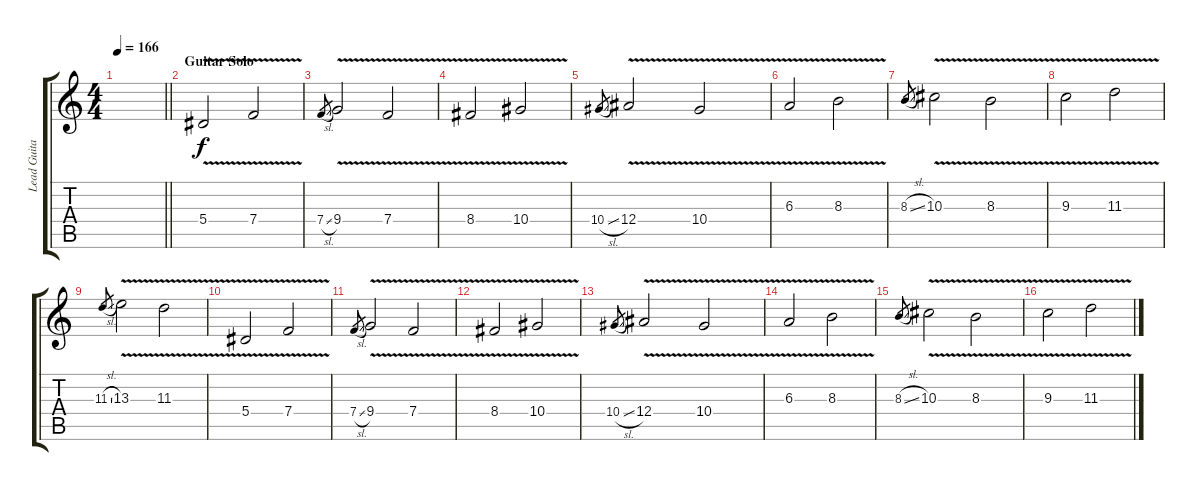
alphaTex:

\track ("Lead Guitar 3" "Lead Guita") {instrument overdrivenguitar}
\staff {score tabs}
\tuning (C4 G3 Eb3 Bb2 F2 C2) {hide}
\ts (4 4)
\tempo 166
\clef g2
\barLineRight lightlight
\ks c
|
\section ("" "Guitar Solo")
5.4{v}.2 7.4{v}.2 |
7.4{sl}.8{gr} 9.4{v}.2 7.4{v}.2 |
8.4{v}.2 10.4{v}.2 |
10.4{sl}.8{gr} 12.4{v}.2 10.4{v}.2 |
6.3{v}.2 8.3{v}.2 |
8.3{sl}.8{gr} 10.3{v}.2 8.3{v}.2 |
9.3{v}.2 11.3{v}.2 |
11.3{sl}.8{gr} 13.3{v}.2 11.3{v}.2 |
5.4{v}.2 7.4{v}.2 |
7.4{sl}.8{gr} 9.4{v}.2 7.4{v}.2 |
8.4{v}.2 10.4{v}.2 |
10.4{sl}.8{gr} 12.4{v}.2 10.4{v}.2 |
6.3{v}.2 8.3{v}.2 |
8.3{sl}.8{gr} 10.3{v}.2 8.3{v}.2 |
9.3{v}.2 11.3{v}.2
